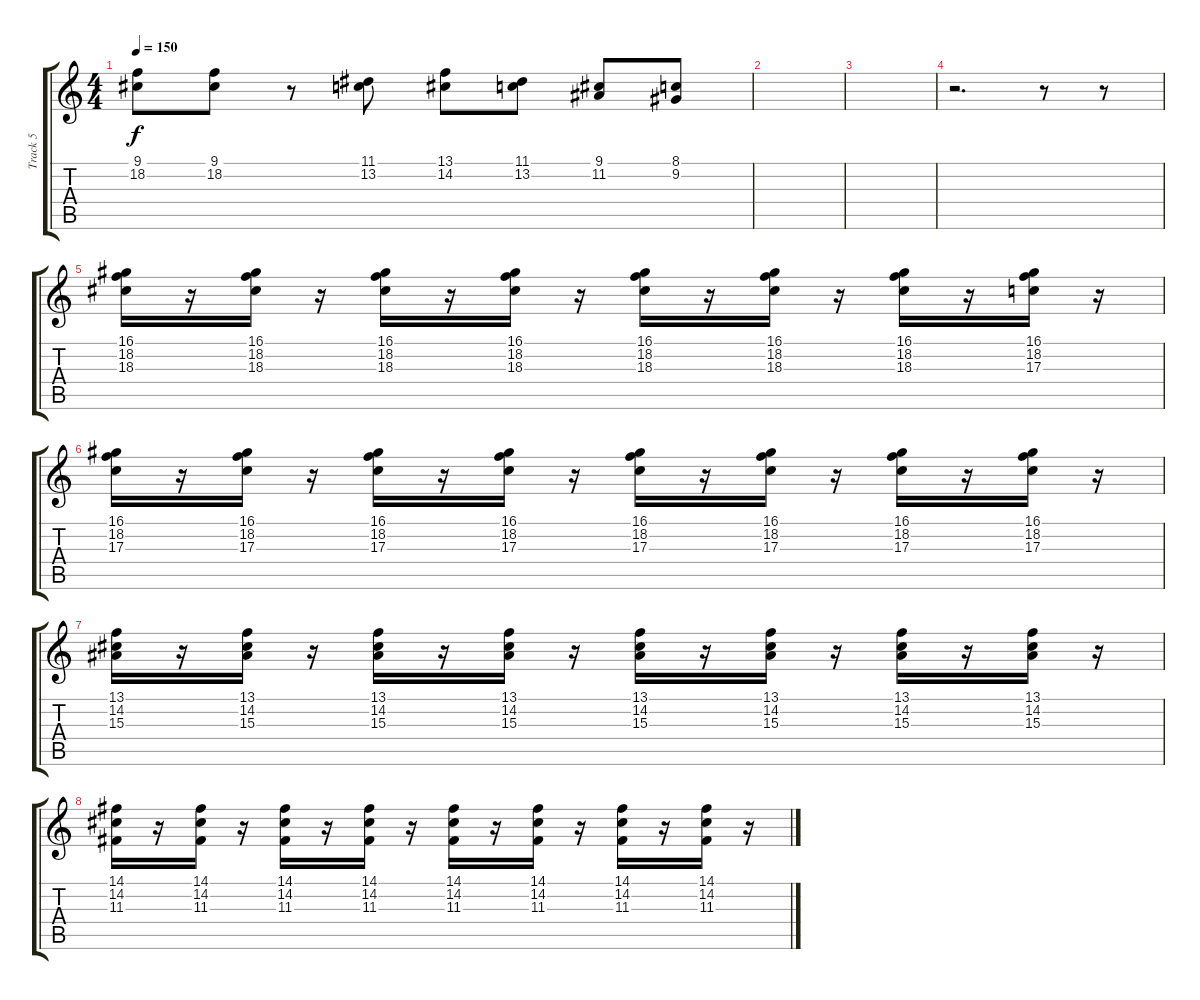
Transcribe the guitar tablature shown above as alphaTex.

\track ("Track 5" "Track 5") {instrument acousticgrandpiano}
\staff {score tabs}
\tuning (E4 B3 G3 D3 A2 E2) {hide}
\ts (4 4)
\tempo 150
\clef g2
\ks c
(9.1 18.2).8{dy f} (9.1 18.2).8 r.8 (11.1 13.2).8 (13.1 14.2).8 (11.1 13.2).8 (9.1 11.2).8 (8.1 9.2).8 |
|
|
r.2{d} r.8 r.8 |
(16.1 18.2 18.3).16{instrument lead1square} r.16 (16.1 18.2 18.3).16 r.16 (16.1 18.2 18.3).16 r.16 (16.1 18.2 18.3).16 r.16 (16.1 18.2 18.3).16 r.16 (16.1 18.2 18.3).16 r.16 (16.1 18.2 18.3).16 r.16 (16.1 18.2 17.3).16 r.16 |
(16.1 18.2 17.3).16 r.16 (16.1 18.2 17.3).16 r.16 (16.1 18.2 17.3).16 r.16 (16.1 18.2 17.3).16 r.16 (16.1 18.2 17.3).16 r.16 (16.1 18.2 17.3).16 r.16 (16.1 18.2 17.3).16 r.16 (16.1 18.2 17.3).16 r.16 |
(13.1 14.2 15.3).16 r.16 (13.1 14.2 15.3).16 r.16 (13.1 14.2 15.3).16 r.16 (13.1 14.2 15.3).16 r.16 (13.1 14.2 15.3).16 r.16 (13.1 14.2 15.3).16 r.16 (13.1 14.2 15.3).16 r.16 (13.1 14.2 15.3).16 r.16 |
(14.1 14.2 11.3).16 r.16 (14.1 14.2 11.3).16 r.16 (14.1 14.2 11.3).16 r.16 (14.1 14.2 11.3).16 r.16 (14.1 14.2 11.3).16 r.16 (14.1 14.2 11.3).16 r.16 (14.1 14.2 11.3).16 r.16 (14.1 14.2 11.3).16 r.16
